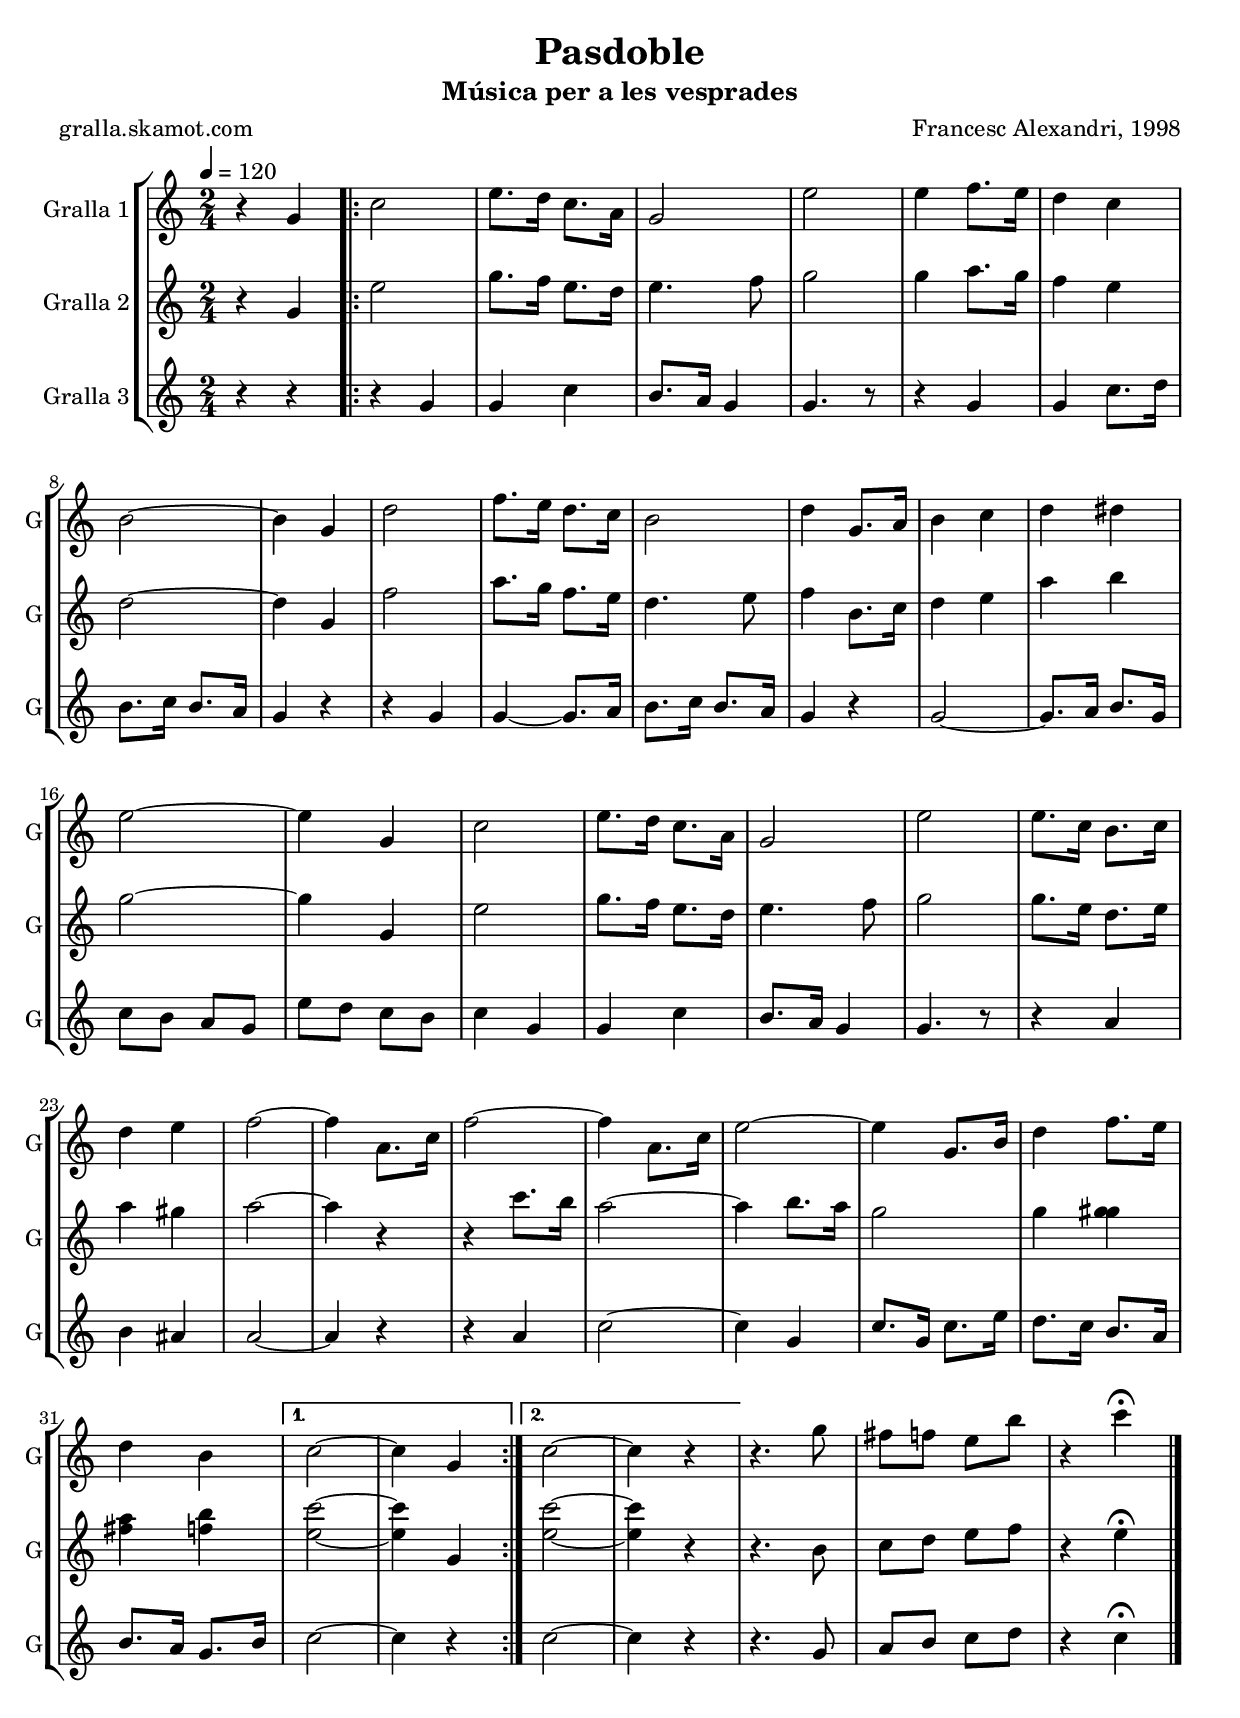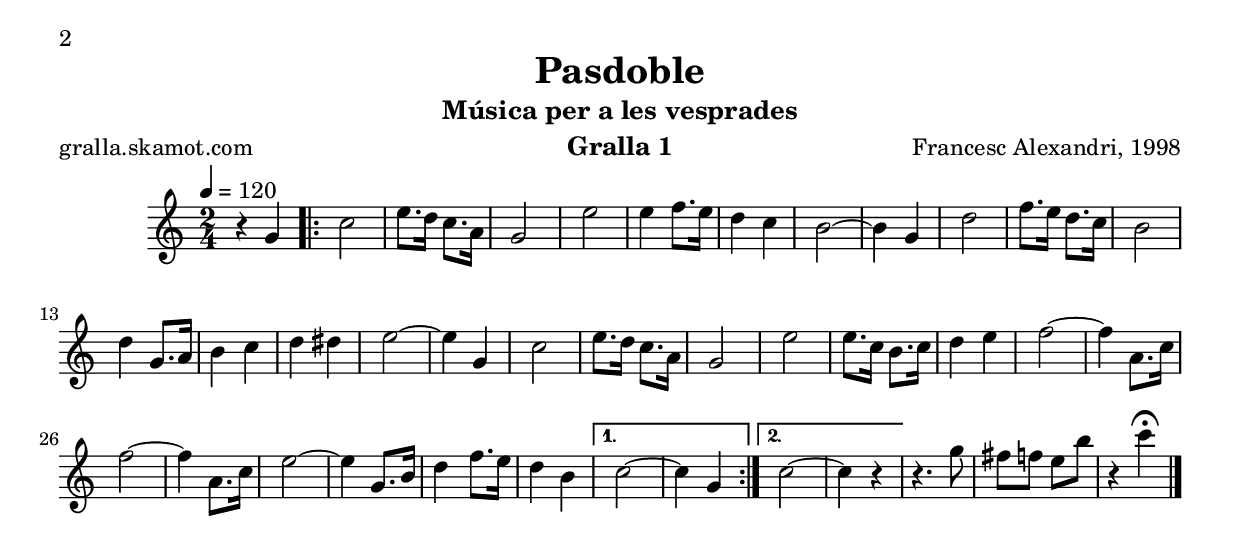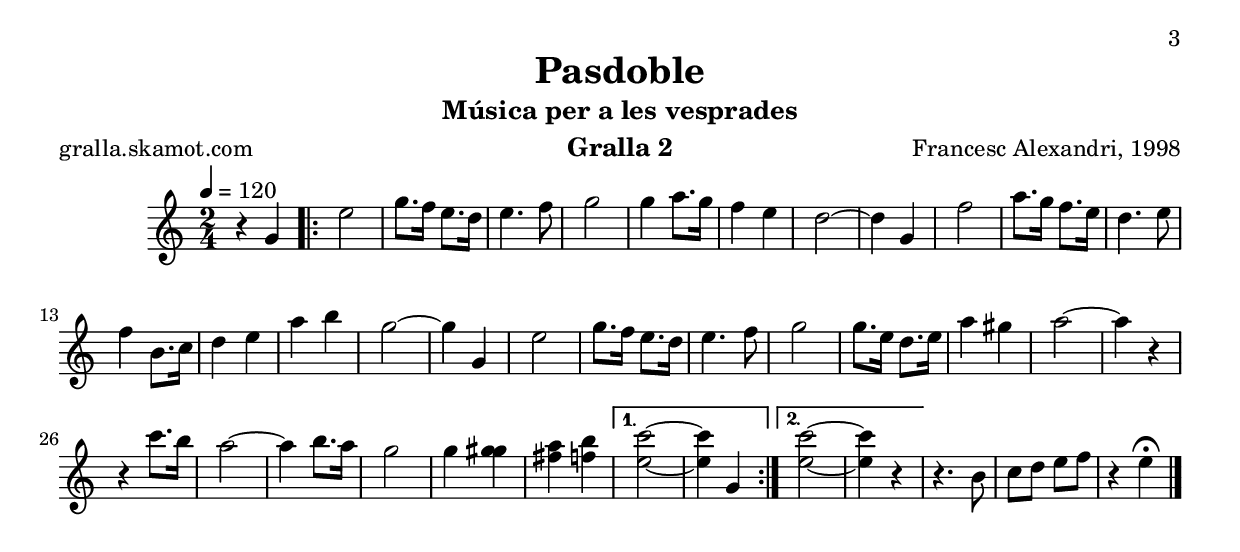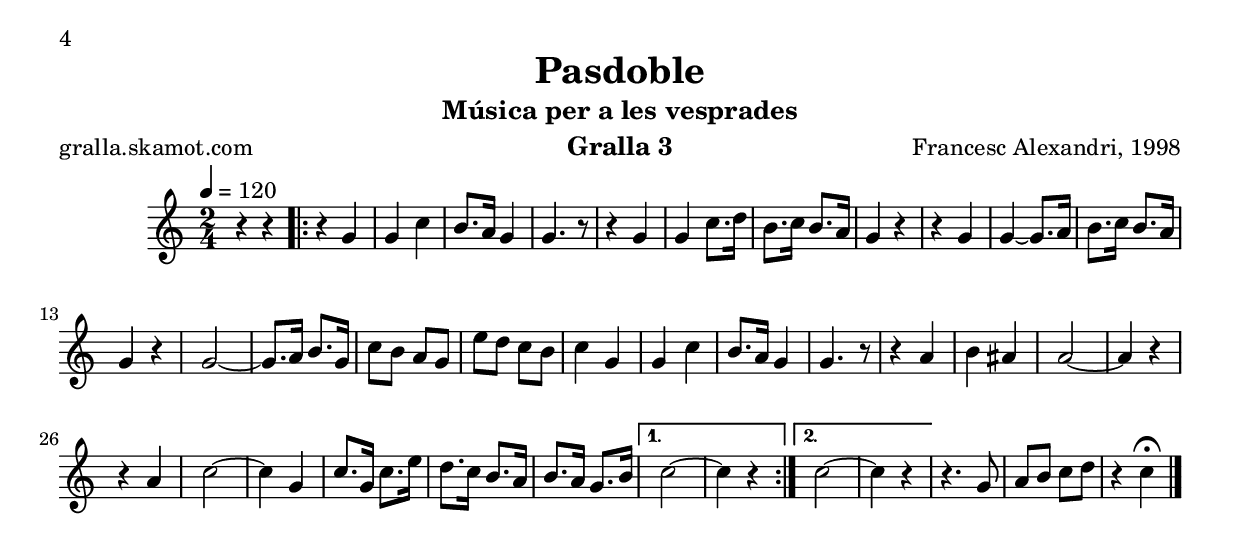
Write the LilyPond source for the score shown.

\version "2.16.2"

\header {
  dedication=""
  title="Pasdoble"
  subtitle="Música per a les vesprades"
  subsubtitle=""
  poet="gralla.skamot.com"
  meter=""
  piece=""
  composer="Francesc Alexandri, 1998"
  arranger=""
  opus=""
  instrument=""
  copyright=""
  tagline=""
}

liniaroAa =
\relative g'
{
  \tempo 4=120
  \clef treble
  \key c \major
  \time 2/4
  r4 g  |
  \repeat volta 2 { c2  |
  e8. d16 c8. a16  |
  g2  |
  %05
  e'2  |
  e4 f8. e16  |
  d4 c  |
  b2 ~  |
  b4 g  |
  %10
  d'2  |
  f8. e16 d8. c16  |
  b2  |
  d4 g,8. a16  |
  b4 c  |
  %15
  d4 dis  |
  e2 ~  |
  e4 g,  |
  c2  |
  e8. d16 c8. a16  |
  %20
  g2  |
  e'2  |
  e8. c16 b8. c16  |
  d4 e  |
  f2 ~  |
  %25
  f4 a,8. c16  |
  f2 ~  |
  f4 a,8. c16  |
  e2 ~  |
  e4 g,8. b16  |
  %30
  d4 f8. e16  |
  d4 b }
  \alternative { { c2 ~  |
  c4 g }
  { c2 ~  |
  %35
  c4 r } }
  r4. g'8  |
  fis8 f e b'  |
  r4 c\fermata  \bar "|."
}

liniaroAb =
\relative g'
{
  \tempo 4=120
  \clef treble
  \key c \major
  \time 2/4
  r4 g  |
  \repeat volta 2 { e'2  |
  g8. f16 e8. d16  |
  e4. f8  |
  %05
  g2  |
  g4 a8. g16  |
  f4 e  |
  d2 ~  |
  d4 g,  |
  %10
  f'2  |
  a8. g16 f8. e16  |
  d4. e8  |
  f4 b,8. c16  |
  d4 e  |
  %15
  a4 b  |
  g2 ~  |
  g4 g,  |
  e'2  |
  g8. f16 e8. d16  |
  %20
  e4. f8  |
  g2  |
  g8. e16 d8. e16  |
  a4 gis  |
  a2 ~  |
  %25
  a4 r  |
  r4 c8. b16  |
  a2 ~  |
  a4 b8. a16  |
  g2  |
  %30
  g4 <g gis>  |
  <fis a>4 <f b> }
  \alternative { { <e c'>2 ~ ~  |
  <e c'>4 g, }
  { <e' c'>2 ~ ~  |
  %35
  <e c'>4 r } }
  r4. b8  |
  c8 d e f  |
  r4 e\fermata  \bar "|."
}

liniaroAc =
\relative g'
{
  \tempo 4=120
  \clef treble
  \key c \major
  \time 2/4
  r4 r  |
  \repeat volta 2 { r4 g  |
  g4 c  |
  b8. a16 g4  |
  %05
  g4. r8  |
  r4 g  |
  g4 c8. d16  |
  b8. c16 b8. a16  |
  g4 r  |
  %10
  r4 g  |
  g4 ~ g8. a16  |
  b8. c16 b8. a16  |
  g4 r  |
  g2 ~  |
  %15
  g8. a16 b8. g16  |
  c8 b a g  |
  e'8 d c b  |
  c4 g  |
  g4 c  |
  %20
  b8. a16 g4  |
  g4. r8  |
  r4 a  |
  b4 ais  |
  a2 ~  |
  %25
  a4 r  |
  r4 a  |
  c2 ~  |
  c4 g  |
  c8. g16 c8. e16  |
  %30
  d8. c16 b8. a16  |
  b8. a16 g8. b16 }
  \alternative { { c2 ~  |
  c4 r }
  { c2 ~  |
  %35
  c4 r } }
  r4. g8  |
  a8 b c d  |
  r4 c\fermata  \bar "|."
}

\bookpart {
  \score {
    \new StaffGroup {
      \override Score.RehearsalMark.self-alignment-X = #LEFT
      <<
        \new Staff \with {instrumentName = #"Gralla 1" shortInstrumentName = #"G"} \liniaroAa
        \new Staff \with {instrumentName = #"Gralla 2" shortInstrumentName = #"G"} \liniaroAb
        \new Staff \with {instrumentName = #"Gralla 3" shortInstrumentName = #"G"} \liniaroAc
      >>
    }
    \layout {}
  }
  \score { \unfoldRepeats
    \new StaffGroup {
      \override Score.RehearsalMark.self-alignment-X = #LEFT
      <<
        \new Staff \with {instrumentName = #"Gralla 1" shortInstrumentName = #"G"} \liniaroAa
        \new Staff \with {instrumentName = #"Gralla 2" shortInstrumentName = #"G"} \liniaroAb
        \new Staff \with {instrumentName = #"Gralla 3" shortInstrumentName = #"G"} \liniaroAc
      >>
    }
    \midi {
      \set Staff.midiInstrument = "oboe"
      \set DrumStaff.midiInstrument = "drums"
    }
  }
}

\bookpart {
  \header {instrument="Gralla 1"}
  \score {
    \new StaffGroup {
      \override Score.RehearsalMark.self-alignment-X = #LEFT
      <<
        \new Staff \liniaroAa
      >>
    }
    \layout {}
  }
  \score { \unfoldRepeats
    \new StaffGroup {
      \override Score.RehearsalMark.self-alignment-X = #LEFT
      <<
        \new Staff \liniaroAa
      >>
    }
    \midi {
      \set Staff.midiInstrument = "oboe"
      \set DrumStaff.midiInstrument = "drums"
    }
  }
}

\bookpart {
  \header {instrument="Gralla 2"}
  \score {
    \new StaffGroup {
      \override Score.RehearsalMark.self-alignment-X = #LEFT
      <<
        \new Staff \liniaroAb
      >>
    }
    \layout {}
  }
  \score { \unfoldRepeats
    \new StaffGroup {
      \override Score.RehearsalMark.self-alignment-X = #LEFT
      <<
        \new Staff \liniaroAb
      >>
    }
    \midi {
      \set Staff.midiInstrument = "oboe"
      \set DrumStaff.midiInstrument = "drums"
    }
  }
}

\bookpart {
  \header {instrument="Gralla 3"}
  \score {
    \new StaffGroup {
      \override Score.RehearsalMark.self-alignment-X = #LEFT
      <<
        \new Staff \liniaroAc
      >>
    }
    \layout {}
  }
  \score { \unfoldRepeats
    \new StaffGroup {
      \override Score.RehearsalMark.self-alignment-X = #LEFT
      <<
        \new Staff \liniaroAc
      >>
    }
    \midi {
      \set Staff.midiInstrument = "oboe"
      \set DrumStaff.midiInstrument = "drums"
    }
  }
}

